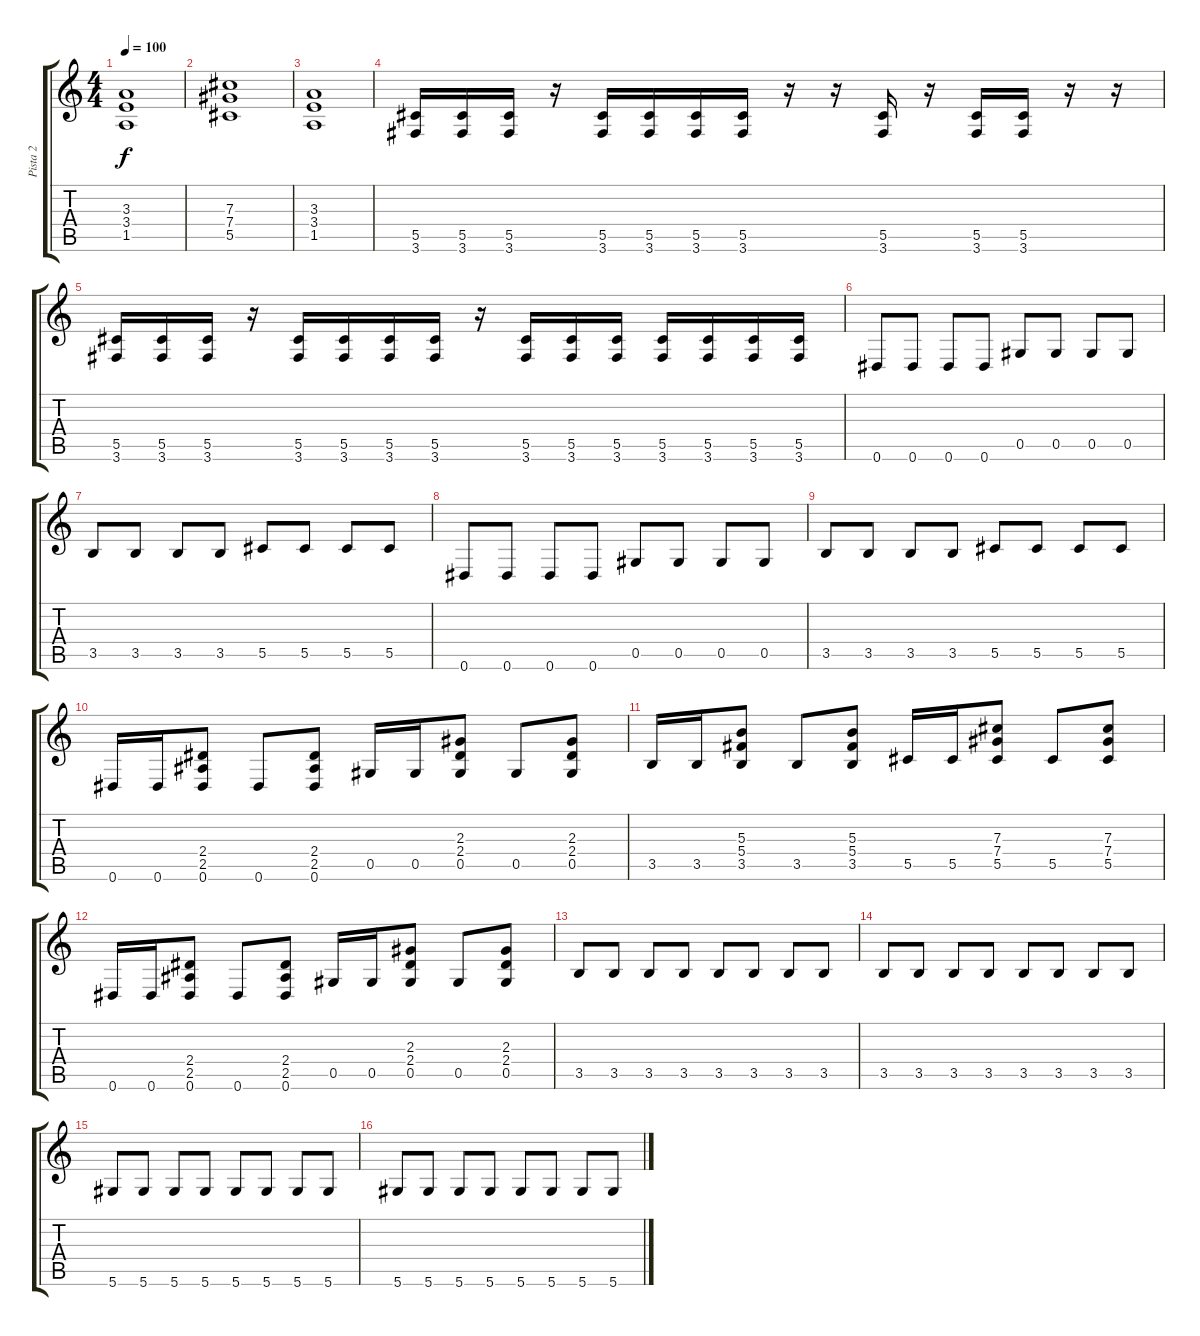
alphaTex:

\track ("Pista 2" "Pista 2") {instrument distortionguitar}
\staff {score tabs}
\tuning (Eb4 Bb3 Gb3 Db3 Ab2 Eb2) {hide}
\ts (4 4)
\tempo 100
\clef g2
\ks c
(3.3 3.4 1.5).1{dy f balance 0} |
(7.3 7.4 5.5).1 |
(3.3 3.4 1.5).1 |
(5.5 3.6).16 (5.5 3.6).16 (5.5 3.6).16 r.16 (5.5 3.6).16 (5.5 3.6).16 (5.5 3.6).16 (5.5 3.6).16 r.16 r.16 (5.5 3.6).16 r.16 (5.5 3.6).16 (5.5 3.6).16 r.16 r.16 |
(5.5 3.6).16 (5.5 3.6).16 (5.5 3.6).16 r.16 (5.5 3.6).16 (5.5 3.6).16 (5.5 3.6).16 (5.5 3.6).16 r.16 (5.5 3.6).16 (5.5 3.6).16 (5.5 3.6).16 (5.5 3.6).16 (5.5 3.6).16 (5.5 3.6).16 (5.5 3.6).16 |
0.6.8 0.6.8 0.6.8 0.6.8 0.5.8 0.5.8 0.5.8 0.5.8 |
3.5.8 3.5.8 3.5.8 3.5.8 5.5.8 5.5.8 5.5.8 5.5.8 |
0.6.8 0.6.8 0.6.8 0.6.8 0.5.8 0.5.8 0.5.8 0.5.8 |
3.5.8 3.5.8 3.5.8 3.5.8 5.5.8 5.5.8 5.5.8 5.5.8 |
0.6.16 0.6.16 (2.4 2.5 0.6).8 0.6.8 (2.4 2.5 0.6).8 0.5.16 0.5.16 (2.3 2.4 0.5).8 0.5.8 (2.3 2.4 0.5).8 |
3.5.16 3.5.16 (5.3 5.4 3.5).8 3.5.8 (5.3 5.4 3.5).8 5.5.16 5.5.16 (7.3 7.4 5.5).8 5.5.8 (7.3 7.4 5.5).8 |
0.6.16 0.6.16 (2.4 2.5 0.6).8 0.6.8 (2.4 2.5 0.6).8 0.5.16 0.5.16 (2.3 2.4 0.5).8 0.5.8 (2.3 2.4 0.5).8 |
3.5.8 3.5.8 3.5.8 3.5.8 3.5.8 3.5.8 3.5.8 3.5.8 |
3.5.8 3.5.8 3.5.8 3.5.8 3.5.8 3.5.8 3.5.8 3.5.8 |
5.6.8 5.6.8 5.6.8 5.6.8 5.6.8 5.6.8 5.6.8 5.6.8 |
5.6.8 5.6.8 5.6.8 5.6.8 5.6.8 5.6.8 5.6.8 5.6.8
